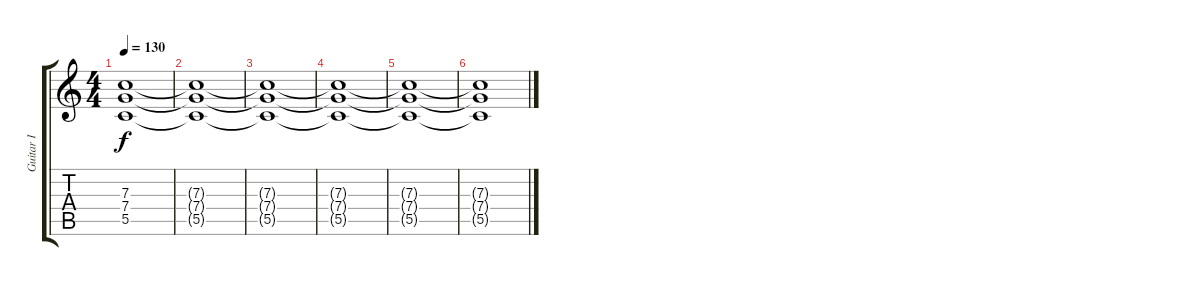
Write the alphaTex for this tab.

\track ("Guitar I" "Guitar I") {instrument overdrivenguitar}
\staff {score tabs}
\tuning (D4 A3 F3 C3 G2 D2) {hide}
\ts (4 4)
\tempo 130
\clef g2
\ks c
(7.3{t} 7.4{t} 5.5{t}).1{dy f volume 8} |
(7.3{t} 7.4{t} 5.5{t}).1 |
(7.3{t} 7.4{t} 5.5{t}).1 |
(7.3{t} 7.4{t} 5.5{t}).1 |
(7.3{t} 7.4{t} 5.5{t}).1{volume 3} |
(7.3{t} 7.4{t} 5.5{t}).1
